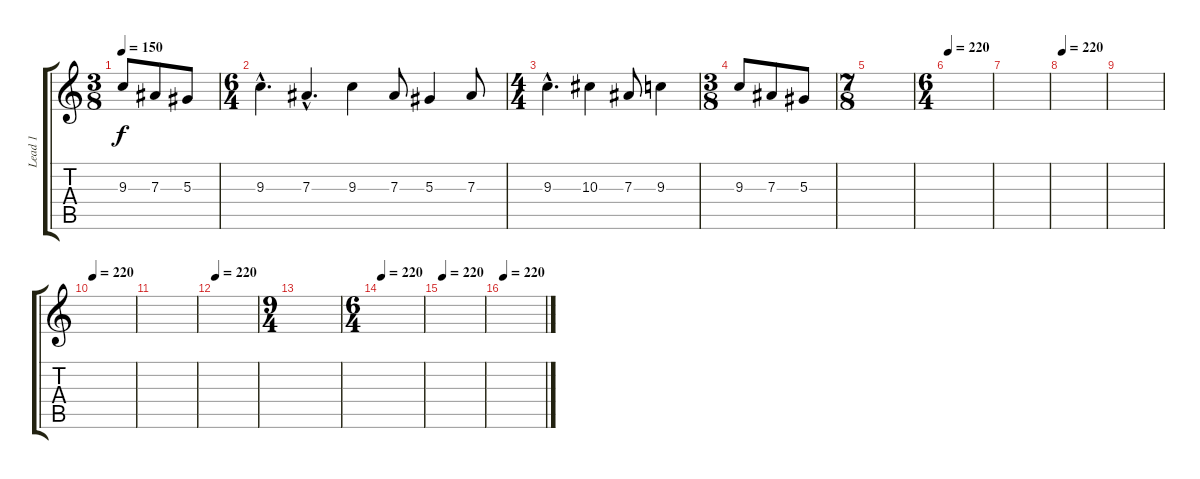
\track ("Lead 1" "Lead 1") {instrument overdrivenguitar}
\staff {score tabs}
\tuning (C4 G3 Eb3 Bb2 F2 C2) {hide}
\ts (3 8)
\tempo 150
\clef g2
\ks c
9.3.8{dy f} 7.3.8 5.3.8 |
\ts (6 4)
9.3{hac}.4{d} 7.3{hac}.4{d} 9.3.4 7.3.8 5.3.4 7.3.8 |
\ts (4 4)
9.3{hac}.4{d} 10.3.4 7.3.8 9.3.4 |
\ts (3 8)
9.3.8 7.3.8 5.3.8 |
\ts (7 8)
|
\ts (6 4)
\tempo 220
|
|
\tempo 220
|
|
\tempo 220
|
|
\tempo 220
|
\ts (9 4)
|
\ts (6 4)
\tempo 220
|
\tempo 220
|
\tempo 220
